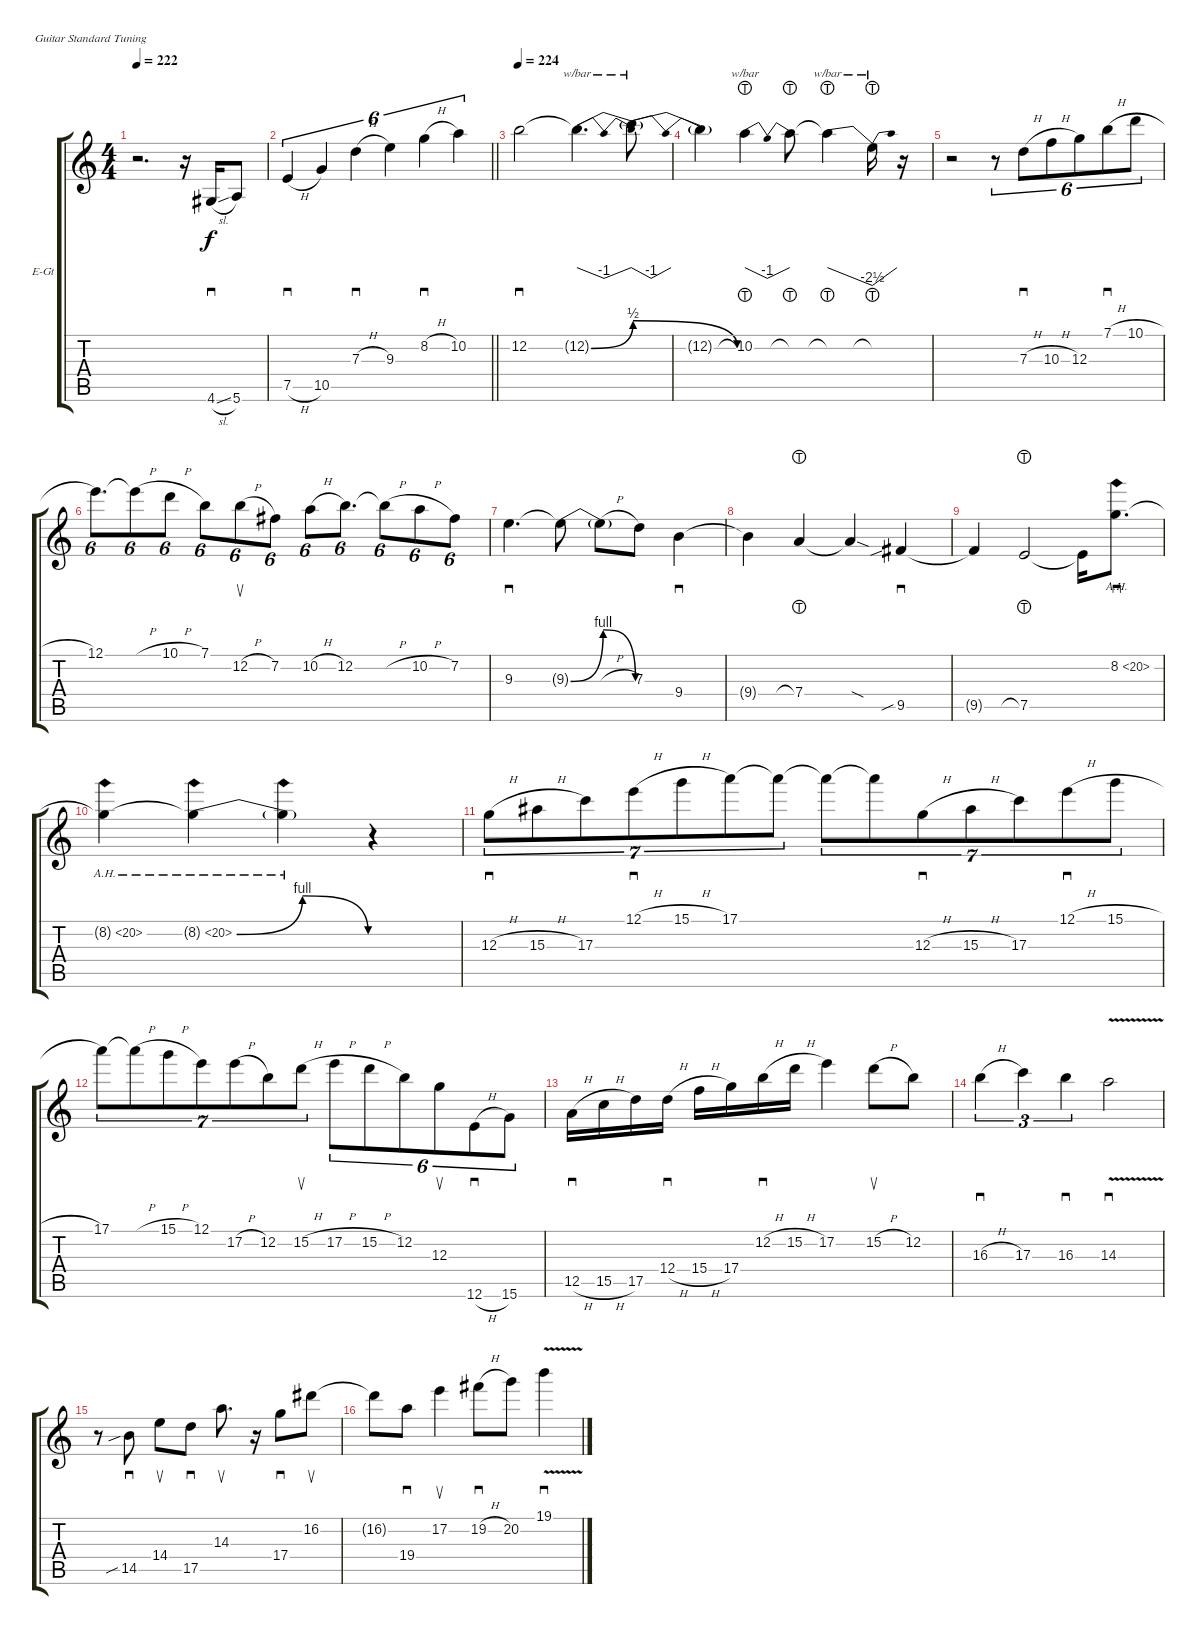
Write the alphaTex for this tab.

\bracketExtendMode groupsimilarinstruments
\firstSystemTrackNameOrientation horizontal
\otherSystemsTrackNameOrientation horizontal
\track ("Lead" "E-Gt") {instrument distortionguitar}
\staff {score tabs}
\tuning (E4 B3 G3 D3 A2 E2)
\ts (4 4)
\tempo 222
\clef g2
\scale
0.486239
\ks c
r.2{d dy f} r.16 4.6{sl}.16{sd} 5.6.8 |
\scale
0.513761
\barLineRight lightlight
7.5{h}.4{sd tu (6 4)} 10.5.4{tu (6 4)} 7.3{h}.4{sd tu (6 4)} 9.3.4{tu (6 4)} 8.2{h}.4{sd tu (6 4)} 10.2.4{tu (6 4)} |
\tempo 224
\scale
0.344262 12.2.2{sd} 12.2{be (bend 0 0 17.4 2) t}.4{d tbe (dip default 0 0 15 -4 30 0)} 12.2{be (release 53.4 2 59.4 0) t}.8{tbe (dip default 0 0 15 -4 30 0)} |
\scale
0.655738 12.2{t}.4 10.2{lht}.4{tbe (dip default 0 0 15 -4 30 0)} 10.2{lht t}.8 10.2{lht t}.4{tbe (dive default 0 0 45 -10)} 10.2{lht t}.16{tbe (dive default 0 -10 44.4 0)} r.16 |
\scale
0.390698 r.2 r.8{tu (6 4)} 7.3{h}.8{sd tu (6 4)} 10.3{h}.8{tu (6 4)} 12.3.8{tu (6 4)} 7.1{h}.8{sd tu (6 4)} 10.1{h}.8{tu (6 4)} |
\scale
0.609302 12.1.8{d tu (6 4)} 12.1{h t}.8{tu (6 4)} 10.1{h}.8{tu (6 4)} 7.1.8{tu (6 4)} 12.2{h}.8{su tu (6 4)} 7.2.8{tu (6 4) beam split} 10.2{h}.8{tu (6 4)} 12.2.8{d tu (6 4)} 12.2{h t}.8{tu (6 4)} 10.2{h}.8{tu (6 4)} 7.2.8{tu (6 4)} |
\scale
0.496154 9.3.4{d sd} 9.3{be (bendrelease 0 0 30 4 30 4 60 0) t}.8 9.3{h t}.8 7.3.8 9.4.4{sd} |
\scale
0.503846 9.4{t}.4 7.4{lht}.4 7.4{sod t}.4 9.5{sib}.4{sd} |
\scale
0.518072 9.5{t}.4 7.5{lht}.2 7.5{t}.16 8.2{ah 12}.8{d sd} |
\scale
0.481928 8.2{ah 12 t}.4 8.2{be (bendrelease 0 0 4.2 4 20.4 4 30 0) ah 12 t}.4 8.2{ah 12 t}.4 r.4 |
\scale
0.568729 12.3{h}.8{sd tu (7 4)} 15.3{h}.8{tu (7 4)} 17.3.8{tu (7 4)} 12.1{h}.8{sd tu (7 4)} 15.1{h}.8{tu (7 4)} 17.1.8{tu (7 4)} 17.1{t}.8{tu (7 4)} 17.1{t}.8{tu (7 4)} 17.1{t}.8{tu (7 4)} 12.3{h}.8{sd tu (7 4)} 15.3{h}.8{tu (7 4)} 17.3.8{tu (7 4)} 12.1{h}.8{sd tu (7 4)} 15.1{h}.8{tu (7 4)} |
\scale
0.431271 17.1.8{tu (7 4)} 17.1{h t}.8{tu (7 4)} 15.1{h}.8{tu (7 4)} 12.1.8{tu (7 4)} 17.2{h}.8{tu (7 4)} 12.2.8{tu (7 4)} 15.2{h}.8{su tu (7 4)} 17.2{h}.8{tu (6 4)} 15.2{h}.8{tu (6 4)} 12.2.8{tu (6 4)} 12.3.8{su tu (6 4)} 12.6{h}.8{sd tu (6 4)} 15.6.8{tu (6 4)} |
\scale
0.59587 12.5{h}.16{sd} 15.5{h}.16 17.5.16 12.4{h}.16{sd} 15.4{h}.16 17.4.16 12.2{h}.16{sd} 15.2{h}.16 17.2.4 15.2{h}.8{su} 12.2.8 |
\scale
0.40413 16.3{h}.4{sd tu (3 2)} 17.3.4{tu (3 2)} 16.3.4{sd tu (3 2)} 14.3{v}.2{sd} |
\scale
0.583333 r.8 14.5{sib}.8{sd} 14.4.8{su} 17.5.8{sd} 14.3.8{d su} r.16 17.4.8{sd} 16.2.8{su} |
\scale
0.416667 16.2{t}.8 19.4.8{sd} 17.2.4{su} 19.2{h}.8{sd} 20.2.8 19.1{v}.4{sd}
